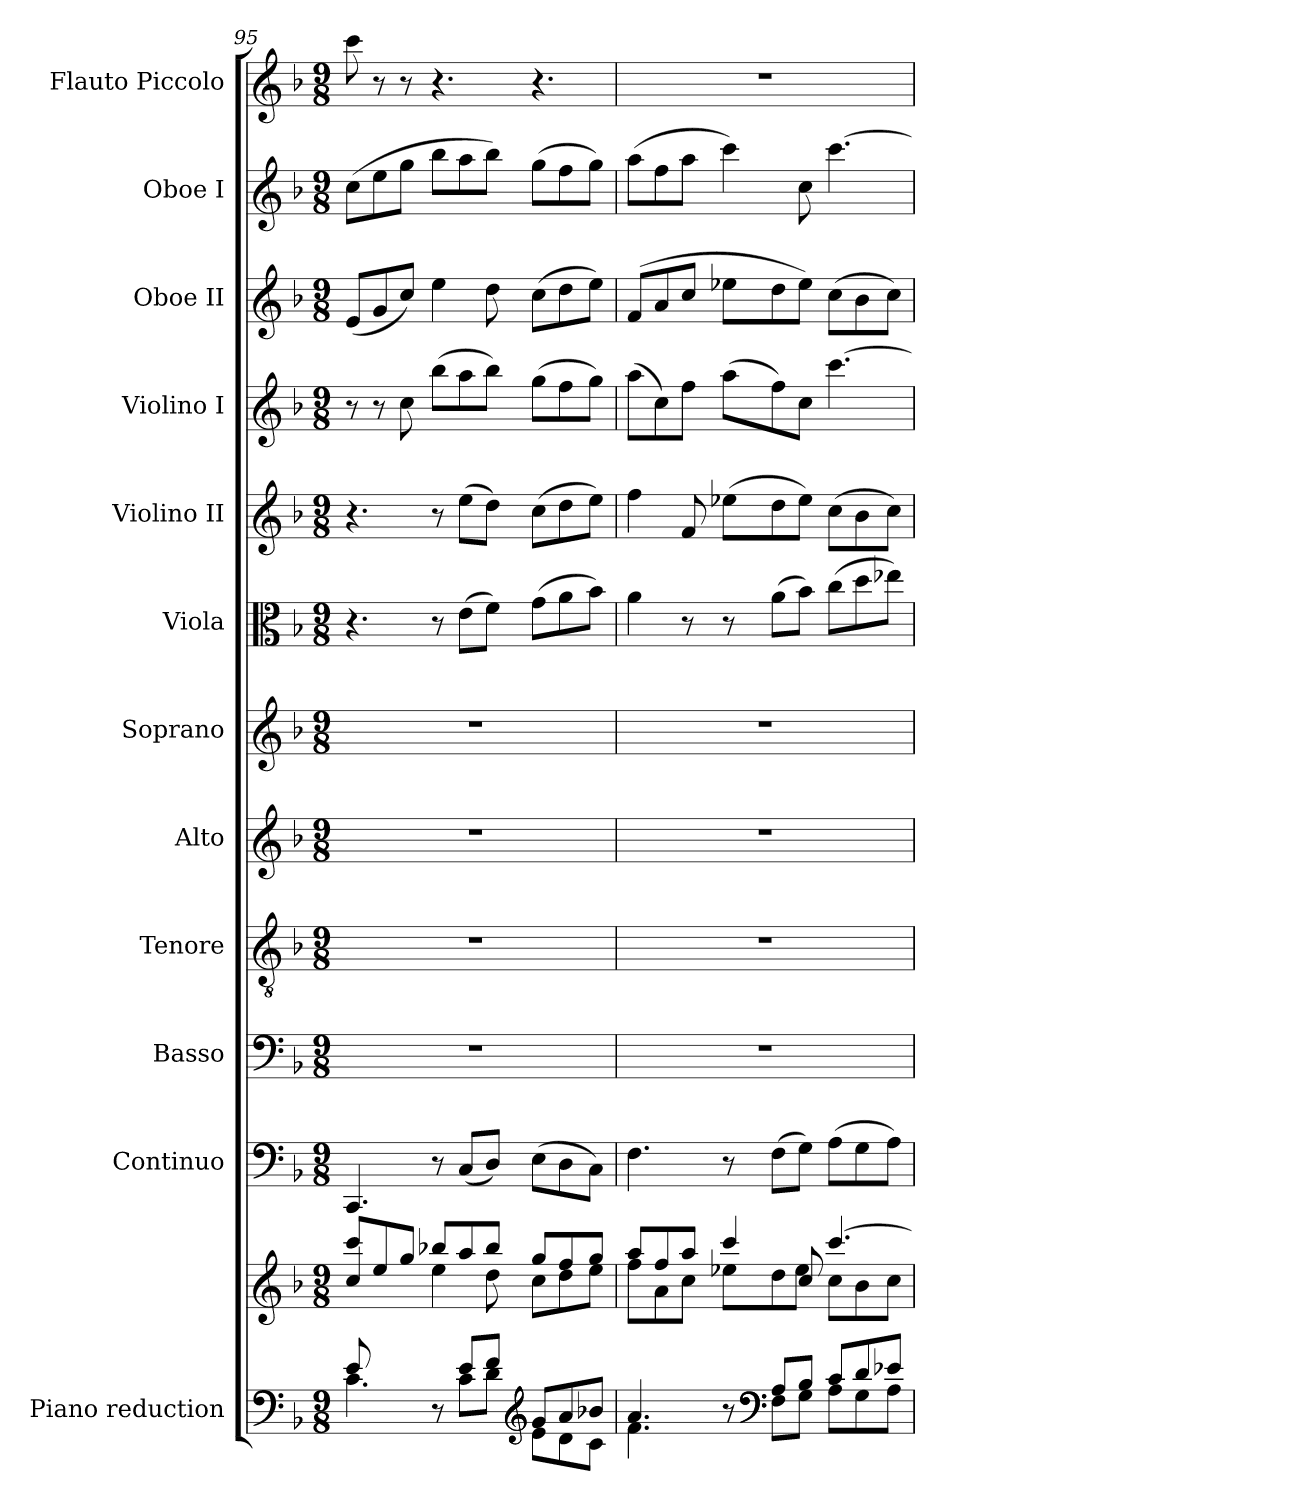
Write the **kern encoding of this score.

**kern	**kern	**kern	**kern	**kern	**kern	**kern	**kern	**kern	**kern	**kern	**kern	**kern
*part12	*part12	*part11	*part10	*part9	*part8	*part7	*part6	*part5	*part4	*part3	*part2	*part1
*staff13	*staff12	*staff11	*staff10	*staff9	*staff8	*staff7	*staff6	*staff5	*staff4	*staff3	*staff2	*staff1
*I"Piano reduction	*	*I"Continuo	*I"Basso	*I"Tenore	*I"Alto	*I"Soprano	*I"Viola	*I"Violino II	*I"Violino I	*I"Oboe II	*I"Oboe I	*I"Flauto Piccolo
*I'Pno	*	*	*	*	*	*	*	*	*	*I'Ob	*I'Ob	*I'Picc
!!LO:PB:g=z
*clefF4	*clefG2	*clefF4	*clefF4	*clefGv2	*clefG2	*clefG2	*clefC3	*clefG2	*clefG2	*clefG2	*clefG2	*clefG2
*	*	*	*	*	*	*	*	*	*	*	*	*ITrd-7c-12
*k[b-]	*k[b-]	*k[b-]	*k[b-]	*k[b-]	*k[b-]	*k[b-]	*k[b-]	*k[b-]	*k[b-]	*k[b-]	*k[b-]	*k[b-]
*M9/8	*M9/8	*M9/8	*M9/8	*M9/8	*M9/8	*M9/8	*M9/8	*M9/8	*M9/8	*M9/8	*M9/8	*M9/8
=95	=95	=95	=95	=95	=95	=95	=95	=95	=95	=95	=95	=95
*^	*^	*	*	*	*	*	*	*	*	*	*	*
*	*^	*	*^	*	*	*	*	*	*	*	*	*	*	*
8e/L	4ryy	4.c\	8ccc/L	8ryy	4cc/	4.CC/	8%9r	8%9r	8%9r	8%9r	4.r	4.r	8r	(8e/L	(8cc\L	8cccc\
1ryy	.	.	8ee/	8g\	.	.	.	.	.	.	.	.	8r	8g/	8ee\	8r
.	8ryy	.	8gg/J	8cc\J	2..ryy	.	.	.	.	.	.	.	8cc\	8cc/J)	8gg\J	8r
.	8r	8ryy	8bb-X/L	4ee\	.	8r	.	.	.	.	8r	8r	(8bb-\L	4ee\	8bb-\L	4.r
.	8e/L	8c\L	8aa/	.	.	(8C/L	.	.	.	.	(8e\L	(8ee\L	8aa\	.	8aa\	.
.	8f/J	8d\J	8bb-/J	8dd\	.	8D/J)	.	.	.	.	8f\J)	8dd\J)	8bb-\J)	8dd\	8bb-\J)	.
*clefG2	*	*	*	*	*	*	*	*	*	*	*	*	*	*	*	*
.	8g/L	8e\L	8gg/L	8cc\L	.	(8E\L	.	.	.	.	(8g\L	(8cc\L	(8gg\L	(8cc\L	(8gg\L	4.r
.	8a/	8d\	8ff/	8dd\	.	8D\	.	.	.	.	8a\	8dd\	8ff\	8dd\	8ff\	.
.	8b-X/J	8c\J	8gg/J	8ee\J	.	8C\J)	.	.	.	.	8b-\J)	8ee\J)	8gg\J)	8ee\J)	8gg\J)	.
*	*v	*v	*	*	*	*	*	*	*	*	*	*	*	*	*	*
*	*	*	*v	*v	*	*	*	*	*	*	*	*	*	*	*
=96	=96	=96	=96	=96	=96	=96	=96	=96	=96	=96	=96	=96	=96	=96
4.a/	4.f\	8aa/L	8ff\L	4.F\	8%9r	8%9r	8%9r	8%9r	4a\	4ff\	(8aa\L	(8f/L	(8aa\L	8%9r
.	.	8ff/	8a\	.	.	.	.	.	.	.	8cc\)	8a/	8ff\	.
.	.	8aa/J	8cc\J	.	.	.	.	.	8r	8f/	8ff\J	8cc/J	8aa\J	.
8r	8ryy	4ccc/	8ee-X\L	8r	.	.	.	.	8r	(8ee-X\L	(8aa\L	8ee-X\L	4ccc\)	.
*clefF4	*	*	*	*	*	*	*	*	*	*	*	*	*	*
8A/L	8F\L	.	8dd\	(8F\L	.	.	.	.	(8a\L	8dd\	8ff\)	8dd\	.	.
8B-/J	8G\J	8cc/	8ee-\J	8G\J)	.	.	.	.	8b-\J)	8ee-\J)	8cc\J	8ee-\J)	8cc\	.
8c/L	8A\L	[4.ccc/	8cc\L	(8A\L	.	.	.	.	(8cc\L	(8cc\L	[4.ccc\	(8cc\L	[4.ccc\	.
8d/	8G\	.	8b-\	8G\	.	.	.	.	8dd\	8b-\	.	8b-\	.	.
8e-X/J	8A\J	.	8cc\J	8A\J)	.	.	.	.	8ee-X\J)	8cc\J)	.	8cc\J)	.	.
*v	*v	*	*	*	*	*	*	*	*	*	*	*	*	*
*	*v	*v	*	*	*	*	*	*	*	*	*	*	*
=	=	=	=	=	=	=	=	=	=	=	=	=
*-	*-	*-	*-	*-	*-	*-	*-	*-	*-	*-	*-	*-
